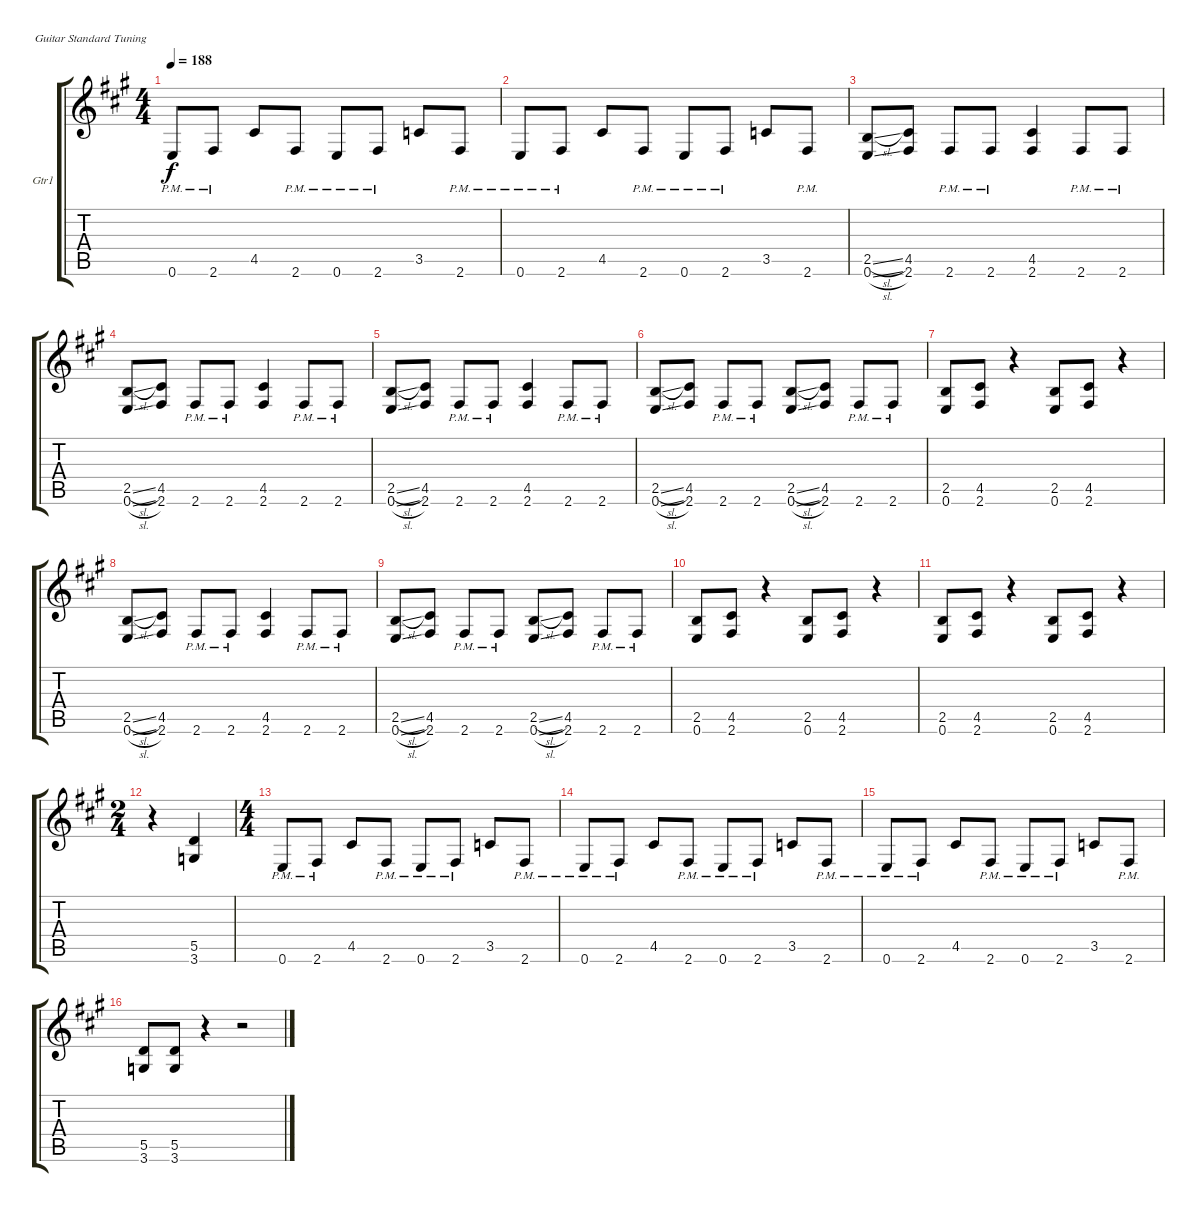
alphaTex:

\defaultSystemsLayout 4
\bracketExtendMode groupsimilarinstruments
\firstSystemTrackNameOrientation horizontal
\otherSystemsTrackNameOrientation horizontal
\track ("James" "Gtr1") {instrument distortionguitar}
\staff {score tabs}
\tuning (E4 B3 G3 D3 A2 E2)
\ts (4 4)
\tempo 188
\clef g2
\ks f#minor
0.6{pm}.8{dy f} 2.6{pm}.8 4.5.8 2.6{pm}.8 0.6{pm}.8 2.6{pm}.8 3.5.8 2.6{pm}.8 |
0.6{pm}.8 2.6{pm}.8 4.5.8 2.6{pm}.8 0.6{pm}.8 2.6{pm}.8 3.5.8 2.6{pm}.8 |
(0.6{sl} 2.5{sl}).8 (4.5 2.6).8 2.6{pm}.8 2.6{pm}.8 (2.6 4.5).4 2.6{pm}.8 2.6{pm}.8 |
(0.6{sl} 2.5{sl}).8 (4.5 2.6).8 2.6{pm}.8 2.6{pm}.8 (2.6 4.5).4 2.6{pm}.8 2.6{pm}.8 |
(0.6{sl} 2.5{sl}).8 (4.5 2.6).8 2.6{pm}.8 2.6{pm}.8 (2.6 4.5).4 2.6{pm}.8 2.6{pm}.8 |
(0.6{sl} 2.5{sl}).8 (4.5 2.6).8 2.6{pm}.8 2.6{pm}.8 (0.6{sl} 2.5{sl}).8 (4.5 2.6).8 2.6{pm}.8 2.6{pm}.8 |
(0.6 2.5).8 (4.5 2.6).8 r.4 (0.6 2.5).8 (2.6 4.5).8 r.4 |
(0.6{sl} 2.5{sl}).8 (4.5 2.6).8 2.6{pm}.8 2.6{pm}.8 (2.6 4.5).4 2.6{pm}.8 2.6{pm}.8 |
(0.6{sl} 2.5{sl}).8 (4.5 2.6).8 2.6{pm}.8 2.6{pm}.8 (0.6{sl} 2.5{sl}).8 (4.5 2.6).8 2.6{pm}.8 2.6{pm}.8 |
(0.6 2.5).8 (4.5 2.6).8 r.4 (0.6 2.5).8 (2.6 4.5).8 r.4 |
(0.6 2.5).8 (4.5 2.6).8 r.4 (0.6 2.5).8 (2.6 4.5).8 r.4 |
\ts (2 4)
r.4 (3.6 5.5).4 |
\ts (4 4)
0.6{pm}.8 2.6{pm}.8 4.5.8 2.6{pm}.8 0.6{pm}.8 2.6{pm}.8 3.5.8 2.6{pm}.8 |
0.6{pm}.8 2.6{pm}.8 4.5.8 2.6{pm}.8 0.6{pm}.8 2.6{pm}.8 3.5.8 2.6{pm}.8 |
0.6{pm}.8 2.6{pm}.8 4.5.8 2.6{pm}.8 0.6{pm}.8 2.6{pm}.8 3.5.8 2.6{pm}.8 |
(3.6 5.5).8 (5.5 3.6).8 r.4 r.2
